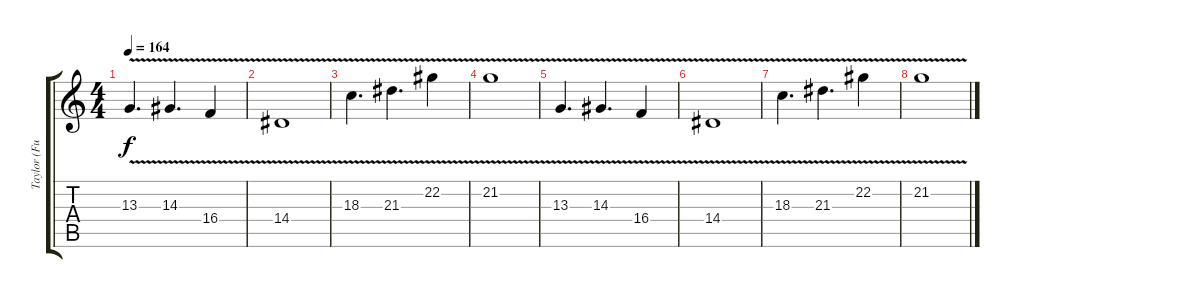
\track ("Taylor (Fuzz Effect)" "Taylor (Fu") {instrument lead2sawtooth}
\staff {score tabs}
\tuning (Eb4 Bb3 Gb3 Db3 Ab2 Db2) {hide}
\ts (4 4)
\tempo 164
\clef g2
\ks c
13.3{v}.4{d dy f} 14.3{v}.4{d} 16.4{v}.4 |
14.4{v}.1 |
18.3{v}.4{d} 21.3{v}.4{d} 22.2{v}.4 |
21.2{v}.1 |
13.3{v}.4{d} 14.3{v}.4{d} 16.4{v}.4 |
14.4{v}.1 |
18.3{v}.4{d} 21.3{v}.4{d} 22.2{v}.4 |
21.2{v}.1
